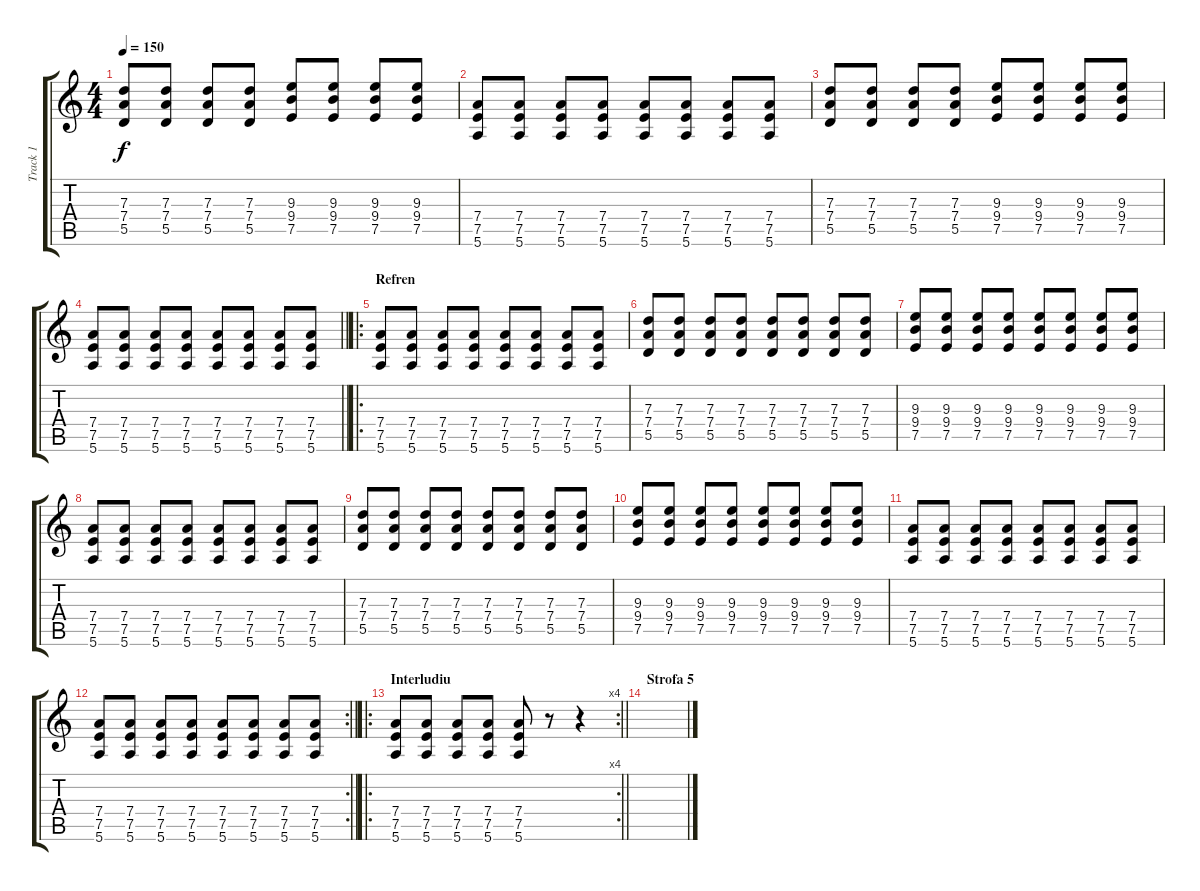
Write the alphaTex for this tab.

\track ("Track 1" "Track 1") {instrument overdrivenguitar}
\staff {score tabs}
\tuning (E4 B3 G3 D3 A2 E2) {hide}
\ts (4 4)
\tempo 150
\clef g2
\ks c
(7.3 7.4 5.5).8{dy f} (7.3 7.4 5.5).8 (7.3 7.4 5.5).8 (7.3 7.4 5.5).8 (9.3 9.4 7.5).8 (9.3 9.4 7.5).8 (9.3 9.4 7.5).8 (9.3 9.4 7.5).8 |
(7.4 7.5 5.6).8 (7.4 7.5 5.6).8 (7.4 7.5 5.6).8 (7.4 7.5 5.6).8 (7.4 7.5 5.6).8 (7.4 7.5 5.6).8 (7.4 7.5 5.6).8 (7.4 7.5 5.6).8 |
(7.3 7.4 5.5).8 (7.3 7.4 5.5).8 (7.3 7.4 5.5).8 (7.3 7.4 5.5).8 (9.3 9.4 7.5).8 (9.3 9.4 7.5).8 (9.3 9.4 7.5).8 (9.3 9.4 7.5).8 |
\barLineRight lightlight
(7.4 7.5 5.6).8 (7.4 7.5 5.6).8 (7.4 7.5 5.6).8 (7.4 7.5 5.6).8 (7.4 7.5 5.6).8 (7.4 7.5 5.6).8 (7.4 7.5 5.6).8 (7.4 7.5 5.6).8 |
\ro
\section ("" "Refren")
(7.4 7.5 5.6).8 (7.4 7.5 5.6).8 (7.4 7.5 5.6).8 (7.4 7.5 5.6).8 (7.4 7.5 5.6).8 (7.4 7.5 5.6).8 (7.4 7.5 5.6).8 (7.4 7.5 5.6).8 |
(7.3 7.4 5.5).8 (7.3 7.4 5.5).8 (7.3 7.4 5.5).8 (7.3 7.4 5.5).8 (7.3 7.4 5.5).8 (7.3 7.4 5.5).8 (7.3 7.4 5.5).8 (7.3 7.4 5.5).8 |
(9.3 9.4 7.5).8 (9.3 9.4 7.5).8 (9.3 9.4 7.5).8 (9.3 9.4 7.5).8 (9.3 9.4 7.5).8 (9.3 9.4 7.5).8 (9.3 9.4 7.5).8 (9.3 9.4 7.5).8 |
(7.4 7.5 5.6).8 (7.4 7.5 5.6).8 (7.4 7.5 5.6).8 (7.4 7.5 5.6).8 (7.4 7.5 5.6).8 (7.4 7.5 5.6).8 (7.4 7.5 5.6).8 (7.4 7.5 5.6).8 |
(7.3 7.4 5.5).8 (7.3 7.4 5.5).8 (7.3 7.4 5.5).8 (7.3 7.4 5.5).8 (7.3 7.4 5.5).8 (7.3 7.4 5.5).8 (7.3 7.4 5.5).8 (7.3 7.4 5.5).8 |
(9.3 9.4 7.5).8 (9.3 9.4 7.5).8 (9.3 9.4 7.5).8 (9.3 9.4 7.5).8 (9.3 9.4 7.5).8 (9.3 9.4 7.5).8 (9.3 9.4 7.5).8 (9.3 9.4 7.5).8 |
(7.4 7.5 5.6).8 (7.4 7.5 5.6).8 (7.4 7.5 5.6).8 (7.4 7.5 5.6).8 (7.4 7.5 5.6).8 (7.4 7.5 5.6).8 (7.4 7.5 5.6).8 (7.4 7.5 5.6).8 |
\rc 2
\barLineRight lightlight
(7.4 7.5 5.6).8 (7.4 7.5 5.6).8 (7.4 7.5 5.6).8 (7.4 7.5 5.6).8 (7.4 7.5 5.6).8 (7.4 7.5 5.6).8 (7.4 7.5 5.6).8 (7.4 7.5 5.6).8 |
\ro
\rc 4
\section ("" "Interludiu")
\barLineRight lightlight
(7.4 7.5 5.6).8 (7.4 7.5 5.6).8 (7.4 7.5 5.6).8 (7.4 7.5 5.6).8 (7.4 7.5 5.6).8 r.8 r.4 |
\section ("" "Strofa 5")
